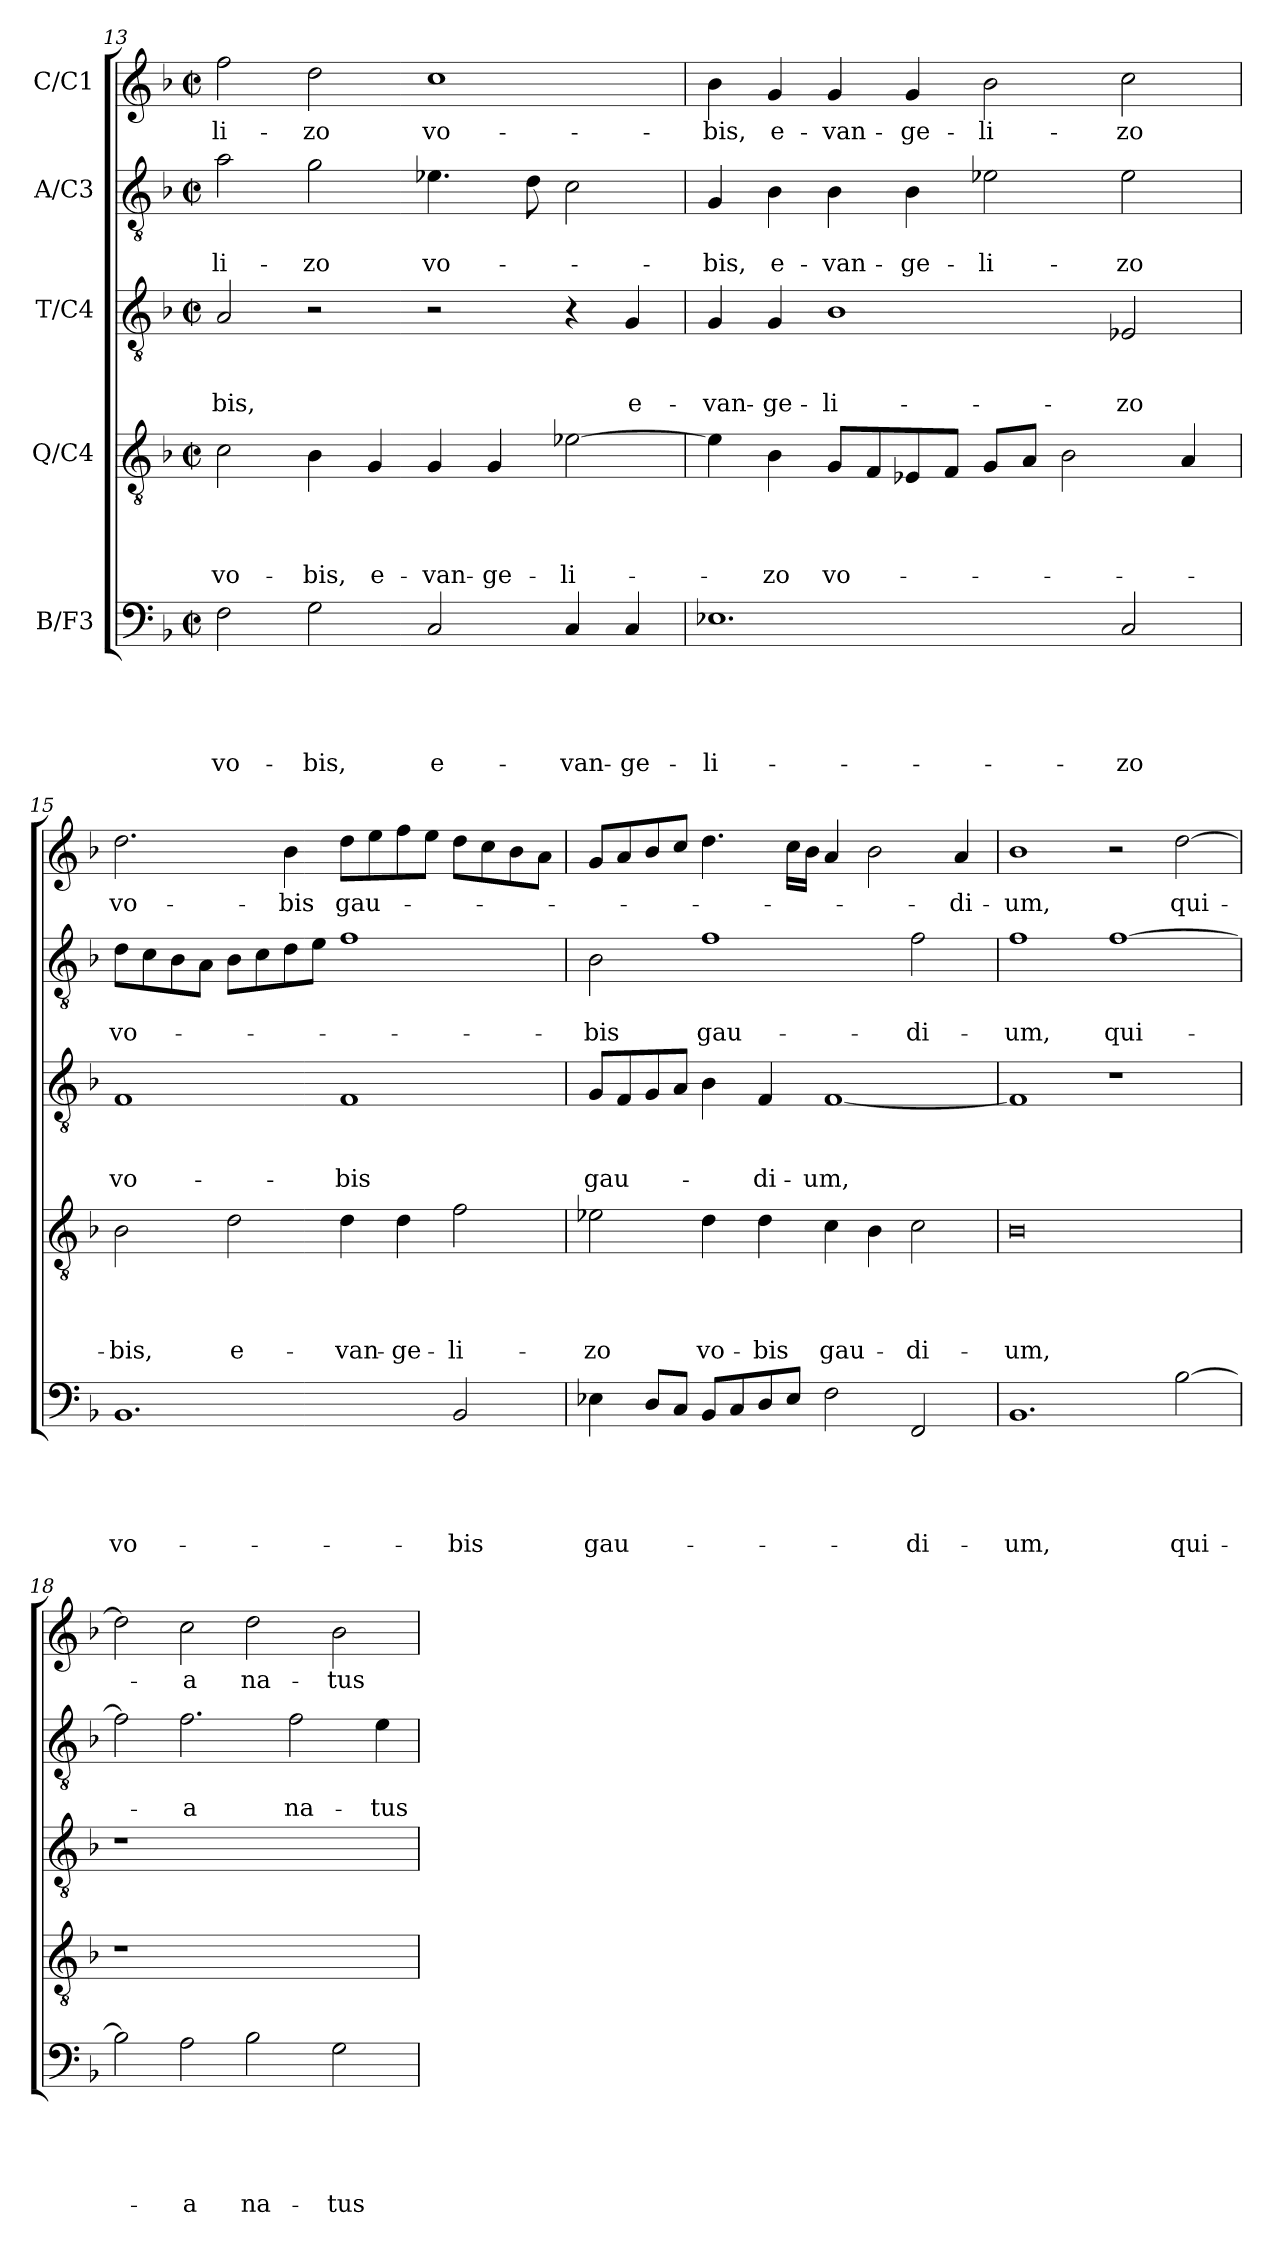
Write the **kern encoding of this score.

**kern	**text	**text	**text	**text	**text	**kern	**text	**text	**text	**text	**kern	**text	**text	**text	**kern	**text	**text	**kern	**text
*part5	*part5	*part5	*part5	*part5	*part5	*part4	*part4	*part4	*part4	*part4	*part3	*part3	*part3	*part3	*part2	*part2	*part2	*part1	*part1
*staff5	*staff5	*staff5	*staff5	*staff5	*staff5	*staff4	*staff4	*staff4	*staff4	*staff4	*staff3	*staff3	*staff3	*staff3	*staff2	*staff2	*staff2	*staff1	*staff1
*I"B/F3	*	*	*	*	*	*I"Q/C4	*	*	*	*	*I"T/C4	*	*	*	*I"A/C3	*	*	*I"C/C1	*
*clefF4	*	*	*	*	*	*clefGv2	*	*	*	*	*clefGv2	*	*	*	*clefGv2	*	*	*clefG2	*
*k[b-]	*	*	*	*	*	*k[b-]	*	*	*	*	*k[b-]	*	*	*	*k[b-]	*	*	*k[b-]	*
*F:	*	*	*	*	*	*F:	*	*	*	*	*F:	*	*	*	*F:	*	*	*F:	*
*M2/2	*	*	*	*	*	*M2/2	*	*	*	*	*M2/2	*	*	*	*M2/2	*	*	*M2/2	*
*met(c|)	*	*	*	*	*	*met(c|)	*	*	*	*	*met(c|)	*	*	*	*met(c|)	*	*	*met(c|)	*
=13	=13	=13	=13	=13	=13	=13	=13	=13	=13	=13	=13	=13	=13	=13	=13	=13	=13	=13	=13
!	!	!	!	!	!LO:LY:b	!	!	!	!	!LO:LY:b	!	!	!	!LO:LY:b	!	!	!LO:LY:b	!	!LO:LY:b
2F\	.	.	.	.	vo-	2c\	.	.	.	vo-	2A/	.	.	-bis,	2a\	.	-li-	2ff\	-li-
!	!	!	!	!	!LO:LY:b	!	!	!	!	!LO:LY:b	!	!	!	!	!	!	!LO:LY:b	!	!LO:LY:b
2G\	.	.	.	.	-bis,	4B-\	.	.	.	-bis,	2r	.	.	.	2g\	.	-zo	2dd\	-zo
!	!	!	!	!	!	!	!	!	!	!LO:LY:b	!	!	!	!	!	!	!	!	!
.	.	.	.	.	.	4G/	.	.	.	e-	.	.	.	.	.	.	.	.	.
!	!	!	!	!	!LO:LY:b	!	!	!	!	!LO:LY:b	!	!	!	!	!	!	!LO:LY:b	!	!LO:LY:b
2C/	.	.	.	.	e-	4G/	.	.	.	-van-	2r	.	.	.	4.e-X\	.	vo-	1cc	vo-
!	!	!	!	!	!	!	!	!	!	!LO:LY:b	!	!	!	!	!	!	!	!	!
.	.	.	.	.	.	4G/	.	.	.	-ge-	.	.	.	.	.	.	.	.	.
.	.	.	.	.	.	.	.	.	.	.	.	.	.	.	8d\	.	.	.	.
!	!	!	!	!	!LO:LY:b	!	!	!	!	!LO:LY:b	!	!	!	!	!	!	!	!	!
4C/	.	.	.	.	-van-	[2e-X\	.	.	.	-li-	4r	.	.	.	2c\	.	.	.	.
!	!	!	!	!	!LO:LY:b	!	!	!	!	!	!	!	!	!LO:LY:b	!	!	!	!	!
4C/	.	.	.	.	-ge-	.	.	.	.	.	4G/	.	.	e-	.	.	.	.	.
!!LO:LB:g=z
=14	=14	=14	=14	=14	=14	=14	=14	=14	=14	=14	=14	=14	=14	=14	=14	=14	=14	=14	=14
!	!	!	!	!	!LO:LY:b	!	!	!	!	!	!	!	!	!LO:LY:b	!	!	!LO:LY:b	!	!LO:LY:b
1.E-X	.	.	.	.	-li-	4e-\]	.	.	.	.	4G/	.	.	-van-	4G/	.	-bis,	4b-\	-bis,
!	!	!	!	!	!	!	!	!	!	!LO:LY:b	!	!	!	!LO:LY:b	!	!	!LO:LY:b	!	!LO:LY:b
.	.	.	.	.	.	4B-\	.	.	.	-zo	4G/	.	.	-ge-	4B-\	.	e-	4g/	e-
!	!	!	!	!	!	!	!	!	!	!LO:LY:b	!	!	!	!LO:LY:b	!	!	!LO:LY:b	!	!LO:LY:b
.	.	.	.	.	.	8G/L	.	.	.	vo-	1B-	.	.	-li-	4B-\	.	-van-	4g/	-van-
.	.	.	.	.	.	8F/	.	.	.	.	.	.	.	.	.	.	.	.	.
!	!	!	!	!	!	!	!	!	!	!	!	!	!	!	!	!	!LO:LY:b	!	!LO:LY:b
.	.	.	.	.	.	8E-X/	.	.	.	.	.	.	.	.	4B-\	.	-ge-	4g/	-ge-
.	.	.	.	.	.	8F/J	.	.	.	.	.	.	.	.	.	.	.	.	.
!	!	!	!	!	!	!	!	!	!	!	!	!	!	!	!	!	!LO:LY:b	!	!LO:LY:b
.	.	.	.	.	.	8G/L	.	.	.	.	.	.	.	.	2e-X\	.	-li-	2b-\	-li-
.	.	.	.	.	.	8A/J	.	.	.	.	.	.	.	.	.	.	.	.	.
.	.	.	.	.	.	2B-\	.	.	.	.	.	.	.	.	.	.	.	.	.
!	!	!	!	!	!LO:LY:b	!	!	!	!	!	!	!	!	!LO:LY:b	!	!	!LO:LY:b	!	!LO:LY:b
2C/	.	.	.	.	-zo	.	.	.	.	.	2E-X/	.	.	-zo	2e-\	.	-zo	2cc\	-zo
.	.	.	.	.	.	4A/	.	.	.	.	.	.	.	.	.	.	.	.	.
=15	=15	=15	=15	=15	=15	=15	=15	=15	=15	=15	=15	=15	=15	=15	=15	=15	=15	=15	=15
!	!	!	!	!	!LO:LY:b	!	!	!	!	!LO:LY:b	!	!	!	!LO:LY:b	!	!	!LO:LY:b	!	!LO:LY:b
1.BB-	.	.	.	.	vo-	2B-\	.	.	.	-bis,	1F	.	.	vo-	8d\L	.	vo-	2.dd\	vo-
.	.	.	.	.	.	.	.	.	.	.	.	.	.	.	8c\	.	.	.	.
.	.	.	.	.	.	.	.	.	.	.	.	.	.	.	8B-\	.	.	.	.
.	.	.	.	.	.	.	.	.	.	.	.	.	.	.	8A\J	.	.	.	.
!	!	!	!	!	!	!	!	!	!	!LO:LY:b	!	!	!	!	!	!	!	!	!
.	.	.	.	.	.	2d\	.	.	.	e-	.	.	.	.	8B-\L	.	.	.	.
.	.	.	.	.	.	.	.	.	.	.	.	.	.	.	8c\	.	.	.	.
!	!	!	!	!	!	!	!	!	!	!	!	!	!	!	!	!	!	!	!LO:LY:b
.	.	.	.	.	.	.	.	.	.	.	.	.	.	.	8d\	.	.	4b-\	-bis
.	.	.	.	.	.	.	.	.	.	.	.	.	.	.	8e\J	.	.	.	.
!	!	!	!	!	!	!	!	!	!	!LO:LY:b	!	!	!	!LO:LY:b	!	!	!	!	!LO:LY:b
.	.	.	.	.	.	4d\	.	.	.	-van-	1F	.	.	-bis	1f	.	.	8dd\L	gau-
.	.	.	.	.	.	.	.	.	.	.	.	.	.	.	.	.	.	8ee\	.
!	!	!	!	!	!	!	!	!	!	!LO:LY:b	!	!	!	!	!	!	!	!	!
.	.	.	.	.	.	4d\	.	.	.	-ge-	.	.	.	.	.	.	.	8ff\	.
.	.	.	.	.	.	.	.	.	.	.	.	.	.	.	.	.	.	8ee\J	.
!	!	!	!	!	!LO:LY:b	!	!	!	!	!LO:LY:b	!	!	!	!	!	!	!	!	!
2BB-/	.	.	.	.	-bis	2f\	.	.	.	-li-	.	.	.	.	.	.	.	8dd\L	.
.	.	.	.	.	.	.	.	.	.	.	.	.	.	.	.	.	.	8cc\	.
.	.	.	.	.	.	.	.	.	.	.	.	.	.	.	.	.	.	8b-\	.
.	.	.	.	.	.	.	.	.	.	.	.	.	.	.	.	.	.	8a\J	.
=16	=16	=16	=16	=16	=16	=16	=16	=16	=16	=16	=16	=16	=16	=16	=16	=16	=16	=16	=16
!	!	!	!	!	!LO:LY:b	!	!	!	!	!LO:LY:b	!	!	!	!LO:LY:b	!	!	!LO:LY:b	!	!
4E-X\	.	.	.	.	gau-	2e-X\	.	.	.	-zo	8G/L	.	.	gau-	2B-\	.	-bis	8g/L	.
.	.	.	.	.	.	.	.	.	.	.	8F/	.	.	.	.	.	.	8a/	.
8D/L	.	.	.	.	.	.	.	.	.	.	8G/	.	.	.	.	.	.	8b-/	.
8C/J	.	.	.	.	.	.	.	.	.	.	8A/J	.	.	.	.	.	.	8cc/J	.
!	!	!	!	!	!	!	!	!	!	!LO:LY:b	!	!	!	!	!	!	!LO:LY:b	!	!
8BB-/L	.	.	.	.	.	4d\	.	.	.	vo-	4B-\	.	.	.	1f	.	gau-	4.dd\	.
8C/	.	.	.	.	.	.	.	.	.	.	.	.	.	.	.	.	.	.	.
!	!	!	!	!	!	!	!	!	!	!LO:LY:b	!	!	!	!LO:LY:b	!	!	!	!	!
8D/	.	.	.	.	.	4d\	.	.	.	-bis	4F/	.	.	-di-	.	.	.	.	.
8E-/J	.	.	.	.	.	.	.	.	.	.	.	.	.	.	.	.	.	16cc\LL	.
.	.	.	.	.	.	.	.	.	.	.	.	.	.	.	.	.	.	16b-\JJ	.
!	!	!	!	!	!	!	!	!	!	!LO:LY:b	!	!	!	!LO:LY:b	!	!	!	!	!
2F\	.	.	.	.	.	4c\	.	.	.	gau-	[1F	.	.	-um,	.	.	.	4a/	.
.	.	.	.	.	.	4B-\	.	.	.	.	.	.	.	.	.	.	.	2b-\	.
!	!	!	!	!	!LO:LY:b	!	!	!	!	!LO:LY:b	!	!	!	!	!	!	!LO:LY:b	!	!
2FF/	.	.	.	.	-di-	2c\	.	.	.	-di-	.	.	.	.	2f\	.	-di-	.	.
!	!	!	!	!	!	!	!	!	!	!	!	!	!	!	!	!	!	!	!LO:LY:b
.	.	.	.	.	.	.	.	.	.	.	.	.	.	.	.	.	.	4a/	-di-
!!LO:PB:g=z
=17	=17	=17	=17	=17	=17	=17	=17	=17	=17	=17	=17	=17	=17	=17	=17	=17	=17	=17	=17
!	!	!	!	!	!LO:LY:b	!	!	!	!	!LO:LY:b	!	!	!	!	!	!	!LO:LY:b	!	!LO:LY:b
1.BB-	.	.	.	.	-um,	0B-	.	.	.	-um,	1F]	.	.	.	1f	.	-um,	1b-	-um,
!	!	!	!	!	!	!	!	!	!	!	!	!	!	!	!	!	!LO:LY:b	!	!
.	.	.	.	.	.	.	.	.	.	.	1r	.	.	.	[1f	.	qui-	2r	.
!	!	!	!	!	!LO:LY:b	!	!	!	!	!	!	!	!	!	!	!	!	!	!LO:LY:b
[2B-\	.	.	.	.	qui-	.	.	.	.	.	.	.	.	.	.	.	.	[2dd\	qui-
=18	=18	=18	=18	=18	=18	=18	=18	=18	=18	=18	=18	=18	=18	=18	=18	=18	=18	=18	=18
2B-\]	.	.	.	.	.	1r	.	.	.	.	1r	.	.	.	2f\]	.	.	2dd\]	.
!	!	!	!	!	!LO:LY:b	!	!	!	!	!	!	!	!	!	!	!	!LO:LY:b	!	!LO:LY:b
2A\	.	.	.	.	-a	.	.	.	.	.	.	.	.	.	2.f\	.	-a	2cc\	-a
!	!	!	!	!	!LO:LY:b	!	!	!	!	!	!	!	!	!	!	!	!	!	!LO:LY:b
2B-\	.	.	.	.	na-	1ryy	.	.	.	.	1ryy	.	.	.	.	.	.	2dd\	na-
!	!	!	!	!	!	!	!	!	!	!	!	!	!	!	!	!	!LO:LY:b	!	!
.	.	.	.	.	.	.	.	.	.	.	.	.	.	.	2f\	.	na-	.	.
!	!	!	!	!	!LO:LY:b	!	!	!	!	!	!	!	!	!	!	!	!	!	!LO:LY:b
2G\	.	.	.	.	-tus	.	.	.	.	.	.	.	.	.	.	.	.	2b-\	-tus
!	!	!	!	!	!	!	!	!	!	!	!	!	!	!	!	!	!LO:LY:b	!	!
.	.	.	.	.	.	.	.	.	.	.	.	.	.	.	4e\	.	-tus	.	.
=	=	=	=	=	=	=	=	=	=	=	=	=	=	=	=	=	=	=	=
*-	*-	*-	*-	*-	*-	*-	*-	*-	*-	*-	*-	*-	*-	*-	*-	*-	*-	*-	*-
